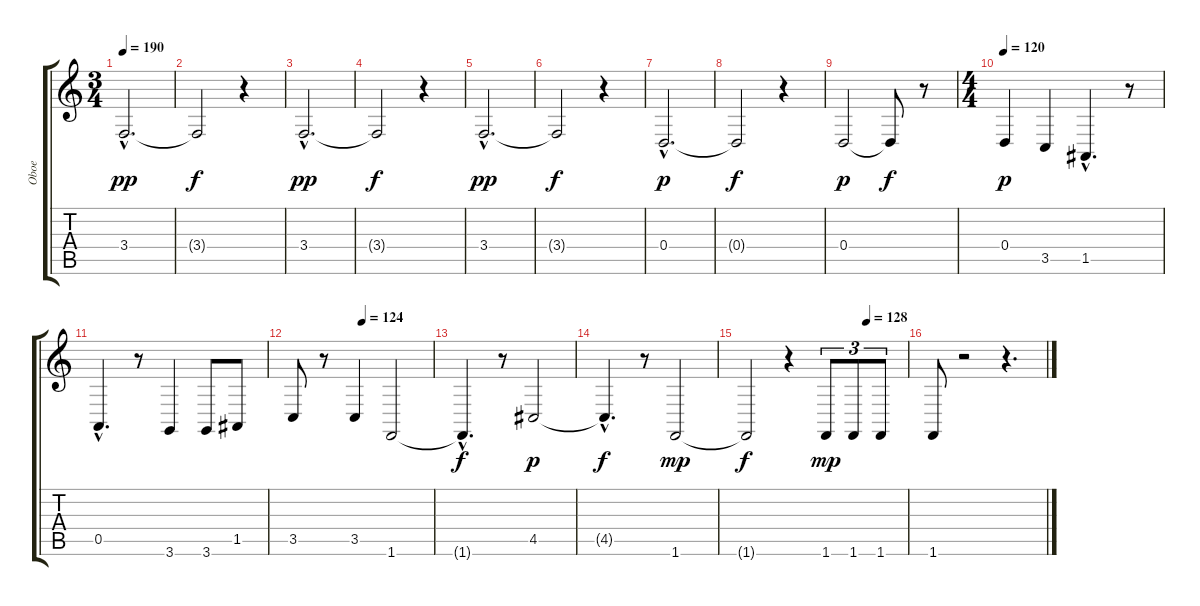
\track ("Oboe" "Oboe") {instrument oboe}
\staff {score tabs}
\tuning (E4 B3 G3 D3 A2 E2) {hide}
\ts (3 4)
\tempo 190
\clef g2
\ks c
3.4{hac}.2{d dy pp} |
3.4{t}.2{dy f} r.4 |
3.4{hac}.2{d dy pp} |
3.4{t}.2{dy f} r.4 |
3.4{hac}.2{d dy pp} |
3.4{t}.2{dy f} r.4 |
0.4{hac}.2{d dy p} |
0.4{t}.2{dy f} r.4 |
0.4.2{dy p} 0.4{t}.8{dy f} r.8 |
\ts (4 4)
\tempo 120
0.4.4{dy p} 3.5.4 1.5{hac}.4{d} r.8 |
0.5{hac}.4{d} r.8 3.6.4 3.6.8 1.5.8 |
\tempo (124 0.5)
3.5.8 r.8 3.5.4 1.6.2 |
1.6{hac t}.4{d dy f} r.8 4.5.2{dy p} |
4.5{hac t}.4{d dy f} r.8 1.6.2{dy mp} |
\tempo (128 0.75)
1.6{t}.2{dy f} r.4 1.6.8{tu (3 2) dy mp} 1.6.8{tu (3 2)} 1.6.8{tu (3 2)} |
1.6.8 r.2 r.4{d}
